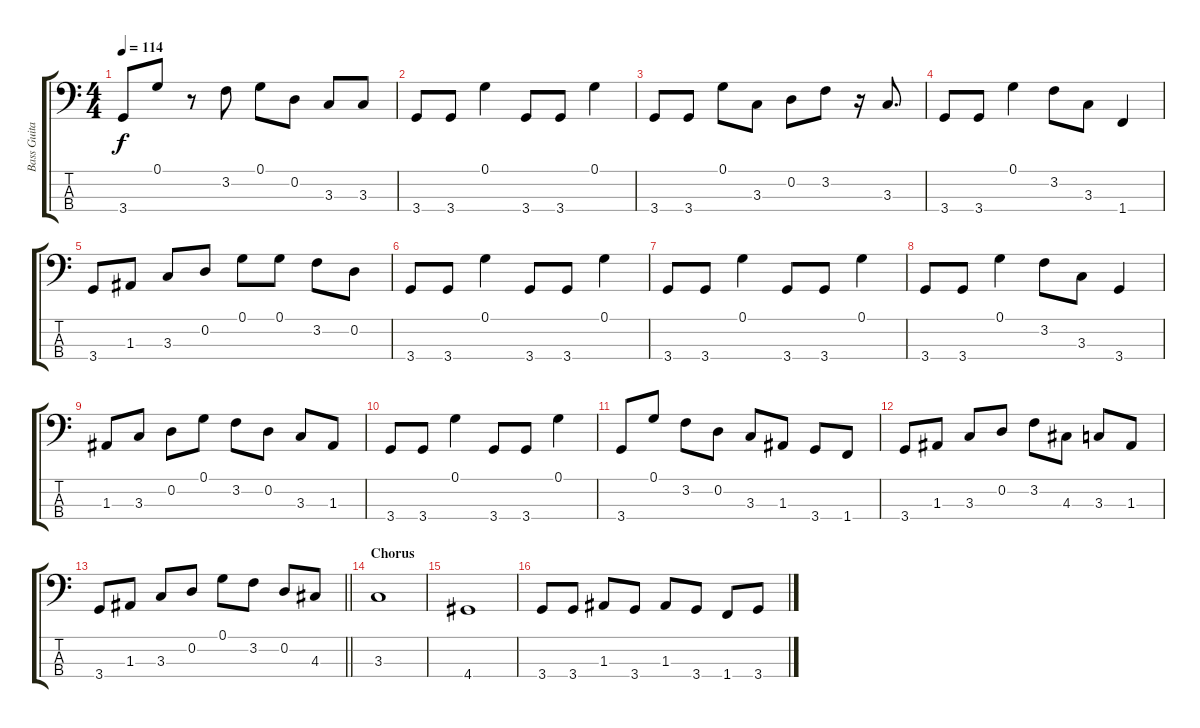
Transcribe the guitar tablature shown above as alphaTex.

\track ("Bass Guitar" "Bass Guita") {instrument electricbasspick}
\staff {score tabs}
\tuning (G2 D2 A1 E1) {hide}
\ts (4 4)
\tempo 114
\clef f4
\ks c
3.4.8{dy f} 0.1.8 r.8 3.2.8 0.1.8 0.2.8 3.3.8 3.3.8 |
3.4.8 3.4.8 0.1.4 3.4.8 3.4.8 0.1.4 |
3.4.8 3.4.8 0.1.8 3.3.8 0.2.8 3.2.8 r.16 3.3.8{d} |
3.4.8 3.4.8 0.1.4 3.2.8 3.3.8 1.4.4 |
3.4.8 1.3.8 3.3.8 0.2.8 0.1.8 0.1.8 3.2.8 0.2.8 |
3.4.8 3.4.8 0.1.4 3.4.8 3.4.8 0.1.4 |
3.4.8 3.4.8 0.1.4 3.4.8 3.4.8 0.1.4 |
3.4.8 3.4.8 0.1.4 3.2.8 3.3.8 3.4.4 |
1.3.8 3.3.8 0.2.8 0.1.8 3.2.8 0.2.8 3.3.8 1.3.8 |
3.4.8 3.4.8 0.1.4 3.4.8 3.4.8 0.1.4 |
3.4.8 0.1.8 3.2.8 0.2.8 3.3.8 1.3.8 3.4.8 1.4.8 |
3.4.8 1.3.8 3.3.8 0.2.8 3.2.8 4.3.8 3.3.8 1.3.8 |
\barLineRight lightlight
3.4.8 1.3.8 3.3.8 0.2.8 0.1.8 3.2.8 0.2.8 4.3.8 |
\section ("" "Chorus")
3.3.1 |
4.4.1 |
3.4.8 3.4.8 1.3.8 3.4.8 1.3.8 3.4.8 1.4.8 3.4.8
